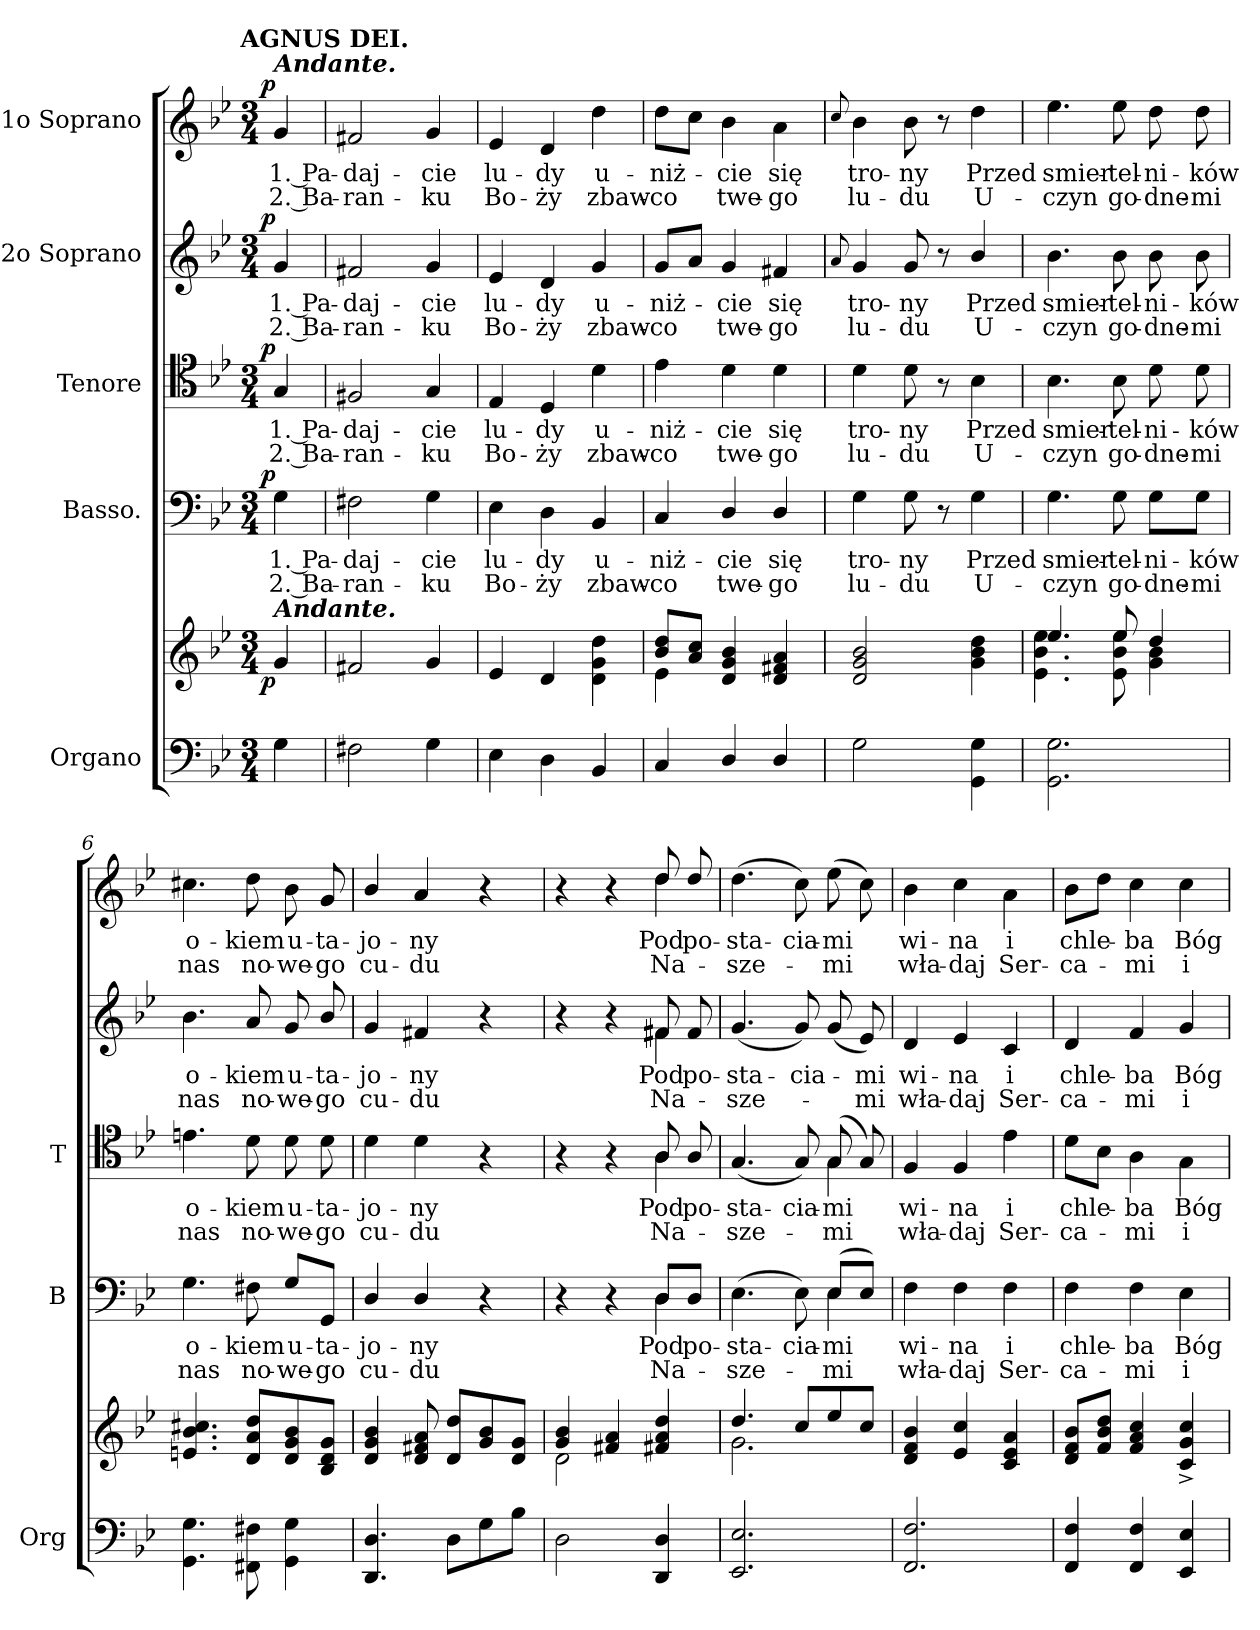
**kern	**kern	**dynam	**kern	**text	**text	**dynam	**kern	**text	**text	**dynam	**kern	**text	**text	**dynam	**kern	**text	**text	**dynam
*part5	*part5	*part5	*part4	*part4	*part4	*part4	*part3	*part3	*part3	*part3	*part2	*part2	*part2	*part2	*part1	*part1	*part1	*part1
*staff6	*staff5	*staff5/6	*staff4	*staff4	*staff4	*staff4	*staff3	*staff3	*staff3	*staff3	*staff2	*staff2	*staff2	*staff2	*staff1	*staff1	*staff1	*staff1
*I"Organo	*	*	*I"Basso.	*	*	*	*I"Tenore	*	*	*	*I"2o Soprano	*	*	*	*I"1o Soprano	*	*	*
*I'Org	*	*	*I'B	*	*	*	*I'T	*	*	*	*	*	*	*	*	*	*	*
*clefF4	*clefG2	*	*clefF4	*	*	*	*clefC4	*	*	*	*clefG2	*	*	*	*clefG2	*	*	*
*k[b-e-]	*k[b-e-]	*	*k[b-e-]	*	*	*	*k[b-e-]	*	*	*	*k[b-e-]	*	*	*	*k[b-e-]	*	*	*
!!LO:TX:omd:t=AGNUS DEI.
*M3/4	*M3/4	*	*M3/4	*	*	*	*M3/4	*	*	*	*M3/4	*	*	*	*M3/4	*	*	*
=	=	=	=	=	=	=	=	=	=	=	=	=	=	=	=	=	=	=
!	!	!	!	!	!	!	!	!	!	!	!	!	!	!	!LO:TX:a:Bi:t=Andante.	!	!	!
!	!LO:TX:a:Bi:t=Andante.	!	!	!	!	!	!	!	!	!	!	!	!	!	!	!	!	!
!	!	!LO:DY:b:rj	!	!	!	!LO:DY:b:rj	!	!	!	!LO:DY:b:rj	!	!	!	!LO:DY:b:rj	!	!	!	!LO:DY:b:rj
4G\	4g/	p	4G\	1. Pa-	2. Ba-	p	4G/	1. Pa-	2. Ba-	p	4g/	1. Pa-	2. Ba-	p	4g/	1. Pa-	2. Ba-	p
=1	=1	=1	=1	=1	=1	=1	=1	=1	=1	=1	=1	=1	=1	=1	=1	=1	=1	=1
2F#X\	2f#X/	.	2F#X\	-daj-	-ran-	.	2F#X/	-daj-	-ran-	.	2f#X/	-daj-	-ran-	.	2f#X/	-daj-	-ran-	.
4G\	4g/	.	4G\	-cie	-ku	.	4G/	-cie	-ku	.	4g/	-cie	-ku	.	4g/	-cie	-ku	.
=2	=2	=2	=2	=2	=2	=2	=2	=2	=2	=2	=2	=2	=2	=2	=2	=2	=2	=2
4E-\	4e-/	.	4E-\	lu-	Bo-	.	4E-/	lu-	Bo-	.	4e-/	lu-	Bo-	.	4e-/	lu-	Bo-	.
4D\	4d/	.	4D\	-dy	-ży	.	4D/	-dy	-ży	.	4d/	-dy	-ży	.	4d/	-dy	-ży	.
4BB-/	4d\ 4g\ 4dd\	.	4BB-/	u-	zbaw-	.	4d\	u-	zbaw-	.	4g/	u-	zbaw-	.	4dd\	u-	zbaw-	.
=3	=3	=3	=3	=3	=3	=3	=3	=3	=3	=3	=3	=3	=3	=3	=3	=3	=3	=3
*	*^	*	*	*	*	*	*	*	*	*	*	*	*	*	*	*	*	*
4C/	8b-/ 8dd/L	4e-\	.	4C/	-niż-	-co	.	4e-\	-niż-	-co	.	8g/L	-niż-	-co	.	8dd\L	-niż-	-co	.
.	8a/ 8cc/J	.	.	.	.	.	.	.	.	.	.	8a/J	.	.	.	8cc\J	.	.	.
4D/	4d/ 4g/ 4b-/	2ryy	.	4D/	-cie	twe-	.	4d\	-cie	twe-	.	4g/	-cie	twe-	.	4b-\	-cie	twe-	.
4D/	4d/ 4f#X/ 4a/	.	.	4D/	się	-go	.	4d\	się	-go	.	4f#X/	się	-go	.	4a\	się	-go	.
*	*v	*v	*	*	*	*	*	*	*	*	*	*	*	*	*	*	*	*	*
=4	=4	=4	=4	=4	=4	=4	=4	=4	=4	=4	=4	=4	=4	=4	=4	=4	=4	=4
.	.	.	.	.	.	.	.	.	.	.	8qqa/	.	.	.	8qqcc/	.	.	.
2G\	2d/ 2g/ 2b-/	.	4G\	tro-	lu-	.	4d\	tro-	lu-	.	4g/	tro-	lu-	.	4b-\	tro-	lu-	.
.	.	.	8G\	-ny	-du	.	8d\	-ny	-du	.	8g/	-ny	-du	.	8b-\	-ny	-du	.
.	.	.	8r	.	.	.	8r	.	.	.	8r	.	.	.	8r	.	.	.
4GG\ 4G\	4g\ 4b-\ 4dd\	.	4G\	Przed	U-	.	4B-\	Przed	U-	.	4b-/	Przed	U-	.	4dd\	Przed	U-	.
=5	=5	=5	=5	=5	=5	=5	=5	=5	=5	=5	=5	=5	=5	=5	=5	=5	=5	=5
*	*^	*	*	*	*	*	*	*	*	*	*	*	*	*	*	*	*	*
2.GG\ 2.G\	4.ee-/	4.e-\ 4.b-\ 4.ee-\	.	4.G\	smier-	-czyn	.	4.B-\	smier-	-czyn	.	4.b-\	smier-	-czyn	.	4.ee-\	smier-	-czyn	.
.	8ee-/	8e-\ 8b-\ 8ee-\	.	8G\	-tel-	go-	.	8B-\	-tel-	go-	.	8b-\	-tel-	go-	.	8ee-\	-tel-	go-	.
.	4dd/	4g\ 4b-\	.	8G\L	-ni-	-dne-	.	8d\	-ni-	-dne-	.	8b-\	-ni-	-dne-	.	8dd\	-ni-	-dne-	.
.	.	.	.	8G\J	-ków	-mi	.	8d\	-ków	-mi	.	8b-\	-ków	-mi	.	8dd\	-ków	-mi	.
*	*v	*v	*	*	*	*	*	*	*	*	*	*	*	*	*	*	*	*	*
=6	=6	=6	=6	=6	=6	=6	=6	=6	=6	=6	=6	=6	=6	=6	=6	=6	=6	=6
4.GG\ 4.G\	4.en/ 4.b-/ 4.cc#X/	.	4.G\	o-	nas	.	4.en\	o-	nas	.	4.b-\	o-	nas	.	4.cc#X\	o-	nas	.
8FF#X\ 8F#X\	8d/ 8a/ 8dd/L	.	8F#X\	-kiem	no-	.	8d\	-kiem	no-	.	8a/	-kiem	no-	.	8dd\	-kiem	no-	.
4GG\ 4G\	8d/ 8g/ 8b-/	.	8G/L	u-	-we-	.	8d\	u-	-we-	.	8g/	u-	-we-	.	8b-\	u-	-we-	.
.	8B-/ 8d/ 8g/J	.	8GG/J	-ta-	-go	.	8d\	-ta-	-go	.	8b-/	-ta-	-go	.	8g/	-ta-	-go	.
=7	=7	=7	=7	=7	=7	=7	=7	=7	=7	=7	=7	=7	=7	=7	=7	=7	=7	=7
4.DD/ 4.D/	4d/ 4g/ 4b-/	.	4D/	-jo-	cu-	.	4d\	-jo-	cu-	.	4g/	-jo-	cu-	.	4b-/	-jo-	cu-	.
.	8d/ 8f#X/ 8a/	.	4D/	-ny	-du	.	4d\	-ny	-du	.	4f#X/	-ny	-du	.	4a/	-ny	-du	.
8D\L	8d/ 8dd/L	.	.	.	.	.	.	.	.	.	.	.	.	.	.	.	.	.
8G\	8g/ 8b-/	.	4r	.	.	.	4r	.	.	.	4r	.	.	.	4r	.	.	.
8B-\J	8d/ 8g/J	.	.	.	.	.	.	.	.	.	.	.	.	.	.	.	.	.
=8	=8	=8	=8	=8	=8	=8	=8	=8	=8	=8	=8	=8	=8	=8	=8	=8	=8	=8
*	*^	*	*^	*	*	*	*^	*	*	*	*^	*	*	*	*^	*	*	*
2D\	4g/ 4b-/	2d\	.	4r	4ryy	.	.	.	4r	4ryy	.	.	.	4r	4ryy	.	.	.	4r	4ryy	.	.	.
.	4f#X/ 4a/	.	.	4r	4ryy	.	.	.	4r	4ryy	.	.	.	4r	4ryy	.	.	.	4r	4ryy	.	.	.
4DD/ 4D/	4f#X/ 4a/ 4dd/	4ryy	.	8D/L	4D\	Pod	Na-	.	8A/	4A\	Pod	Na-	.	8f#X/	4f#X\	Pod	Na-	.	8dd/	4dd\	Pod	Na-	.
.	.	.	.	8D/J	.	po-	.	.	8A/	.	po-	.	.	8f#/	.	po-	.	.	8dd/	.	po-	.	.
*	*	*	*	*	*	*	*	*	*	*	*	*	*	*v	*v	*	*	*	*	*	*	*	*
*	*	*	*	*	*	*	*	*	*	*	*	*	*	*	*	*	*	*v	*v	*	*	*
=9	=9	=9	=9	=9	=9	=9	=9	=9	=9	=9	=9	=9	=9	=9	=9	=9	=9	=9	=9	=9	=9
2.EE-/ 2.E-/	4.dd/	2.g\	.	(4.E-\	2ryy	-sta-	-sze-	.	(4.G/	2ryy	-sta-	-sze-	.	(4.g/	-sta-	-sze-	.	(4.dd\	-sta-	-sze-	.
.	8cc/L	.	.	8E-\)	.	-cia-	.	.	8G/)	.	-cia-	.	.	8g/)	-cia-	.	.	8cc\)	-cia-	.	.
.	8ee-/	.	.	(8E-/L	4E-\	-mi	-mi	.	(8G/	4G\	-mi	-mi	.	(8g/	.	.	.	(8ee-\	-mi	-mi	.
.	8cc/J	.	.	8E-/J)	.	.	.	.	8G/)	.	.	.	.	8e-/)	-mi	-mi	.	8cc\)	.	.	.
*	*v	*v	*	*	*	*	*	*	*v	*v	*	*	*	*	*	*	*	*	*	*	*
*	*	*	*v	*v	*	*	*	*	*	*	*	*	*	*	*	*	*	*	*
=10	=10	=10	=10	=10	=10	=10	=10	=10	=10	=10	=10	=10	=10	=10	=10	=10	=10	=10
2.FF/ 2.F/	4d/ 4f/ 4b-/	.	4F\	wi-	wła-	.	4F/	wi-	wła-	.	4d/	wi-	wła-	.	4b-\	wi-	wła-	.
.	4e-/ 4cc/	.	4F\	-na	-daj	.	4F/	-na	-daj	.	4e-/	-na	-daj	.	4cc\	-na	-daj	.
.	4c/ 4e-/ 4a/	.	4F\	i	Ser-	.	4e-\	i	Ser-	.	4c/	i	Ser-	.	4a\	i	Ser-	.
=11	=11	=11	=11	=11	=11	=11	=11	=11	=11	=11	=11	=11	=11	=11	=11	=11	=11	=11
4FF/ 4F/	8d/ 8f/ 8b-/L	.	4F\	chle-	-ca-	.	8d\L	chle-	-ca-	.	4d/	chle-	-ca-	.	8b-\L	chle-	-ca-	.
.	8f/ 8b-/ 8dd/J	.	.	.	.	.	8B-\J	.	.	.	.	.	.	.	8dd\J	.	.	.
4FF/ 4F/	4f/ 4a/ 4cc/	.	4F\	-ba	-mi	.	4A\	-ba	-mi	.	4f/	-ba	-mi	.	4cc\	-ba	-mi	.
4EE-/ 4E-/	4c^/ 4g^/ 4cc^/	.	4E-\	Bóg	i	.	4G\	Bóg	i	.	4g/	Bóg	i	.	4cc\	Bóg	i	.
=	=	=	=	=	=	=	=	=	=	=	=	=	=	=	=	=	=	=
*-	*-	*-	*-	*-	*-	*-	*-	*-	*-	*-	*-	*-	*-	*-	*-	*-	*-	*-
